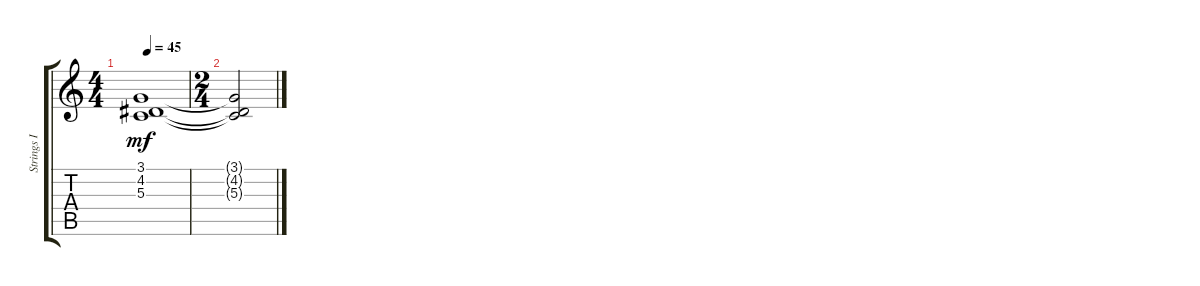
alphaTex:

\track ("Strings I" "Strings I") {instrument stringensemble1}
\staff {score tabs}
\tuning (E4 B3 G3 D3 A2 E2) {hide}
\ts (4 4)
\tempo 45
\clef g2
\ks c
(3.1 4.2 5.3).1{dy mf} |
\ts (2 4)
(3.1{t} 4.2{t} 5.3{t}).2
